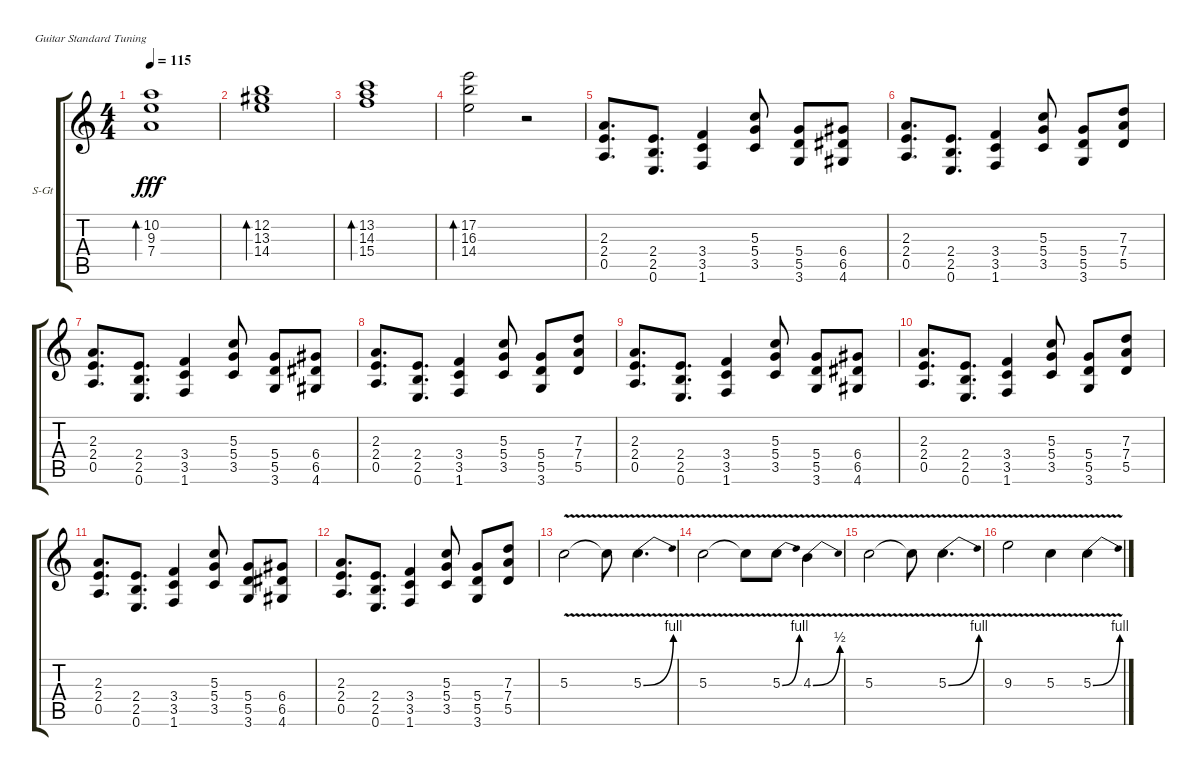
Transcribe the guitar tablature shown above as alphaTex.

\defaultSystemsLayout 4
\bracketExtendMode groupsimilarinstruments
\firstSystemTrackNameOrientation horizontal
\otherSystemsTrackNameOrientation horizontal
\track ("Rhythm" "S-Gt") {instrument acousticguitarsteel}
\staff {score tabs}
\tuning (E4 B3 G3 D3 A2 E2)
\ts (4 4)
\tempo 115
\clef g2
\ks c
(9.3 10.2 7.4).1{bd 154 dy fff} |
(13.3 12.2 14.4).1{bd 154} |
(14.3 13.2 15.4).1{bd 154} |
(16.3 17.2 14.4).2{bd 154} r.2 |
(0.5 2.4 2.3).8{d} (0.6 2.5 2.4).8{d} (1.6 3.5 3.4).4 (3.5 5.4 5.3).8 (3.6 5.5 5.4).8 (4.6 6.5 6.4).8 |
(0.5 2.4 2.3).8{d} (0.6 2.5 2.4).8{d} (1.6 3.5 3.4).4 (3.5 5.4 5.3).8 (3.6 5.5 5.4).8 (5.5 7.4 7.3).8 |
(0.5 2.4 2.3).8{d} (0.6 2.5 2.4).8{d} (1.6 3.5 3.4).4 (3.5 5.4 5.3).8 (3.6 5.5 5.4).8 (4.6 6.5 6.4).8 |
(0.5 2.4 2.3).8{d} (0.6 2.5 2.4).8{d} (1.6 3.5 3.4).4 (3.5 5.4 5.3).8 (3.6 5.5 5.4).8 (5.5 7.4 7.3).8 |
(0.5 2.4 2.3).8{d} (0.6 2.5 2.4).8{d} (1.6 3.5 3.4).4 (3.5 5.4 5.3).8 (3.6 5.5 5.4).8 (4.6 6.5 6.4).8 |
(0.5 2.4 2.3).8{d} (0.6 2.5 2.4).8{d} (1.6 3.5 3.4).4 (3.5 5.4 5.3).8 (3.6 5.5 5.4).8 (5.5 7.4 7.3).8 |
(0.5 2.4 2.3).8{d} (0.6 2.5 2.4).8{d} (1.6 3.5 3.4).4 (3.5 5.4 5.3).8 (3.6 5.5 5.4).8 (4.6 6.5 6.4).8 |
(0.5 2.4 2.3).8{d} (0.6 2.5 2.4).8{d} (1.6 3.5 3.4).4 (3.5 5.4 5.3).8 (3.6 5.5 5.4).8 (5.5 7.4 7.3).8 |
5.3{v}.2 5.3{v t}.8 5.3{be (bend 0 0 15 4) v}.4{d} |
5.3{v}.2 5.3{v t}.8 5.3{be (bend 0 0 15 4) v}.8 4.3{be (bend 0 0 59.4 2) v}.4 |
5.3{v}.2 5.3{v t}.8 5.3{be (bend 0 0 15 4) v}.4{d} |
9.3{v}.2 5.3{v}.4 5.3{be (bend 34.8 0 60 4) v}.4
